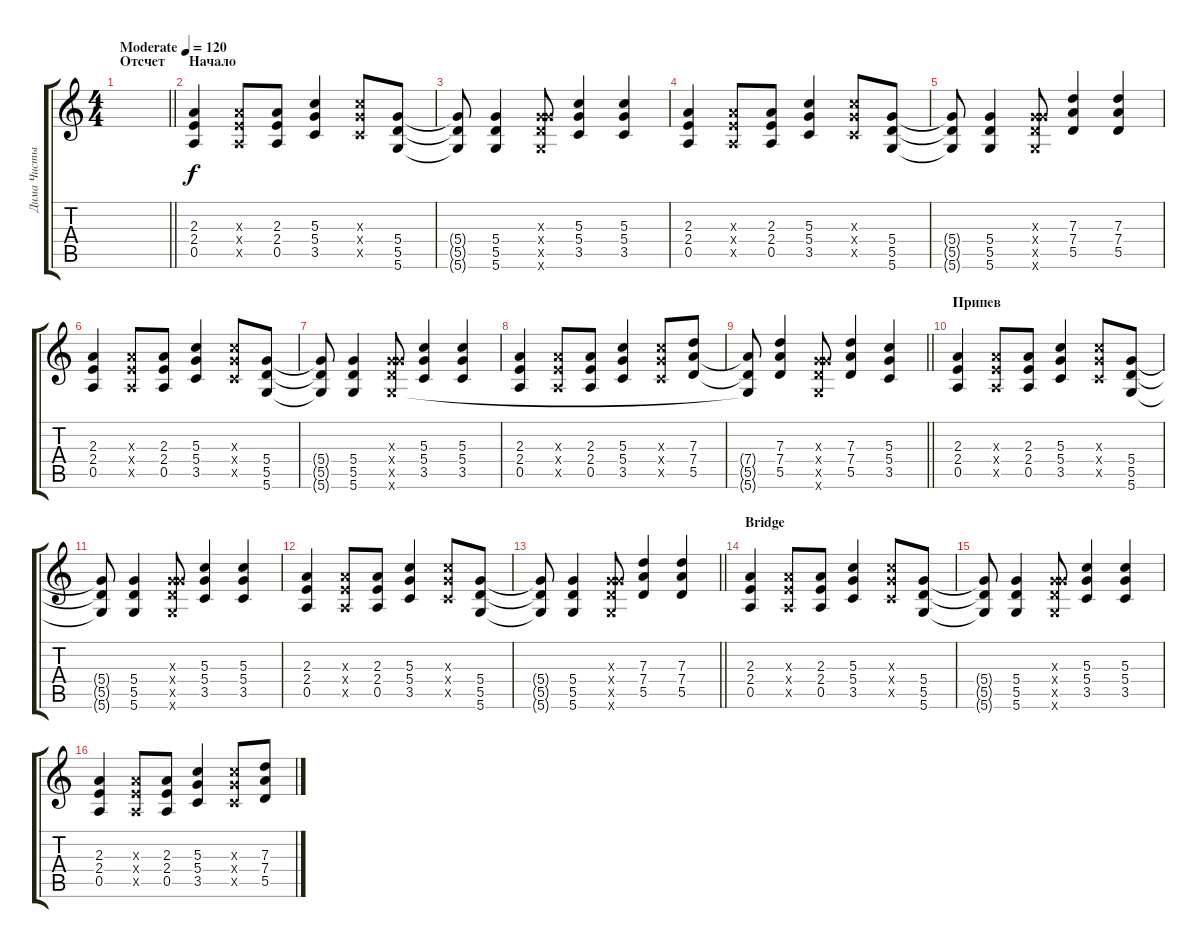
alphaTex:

\track ("Дима Чистый звук" "Дима Чисты") {instrument acousticguitarsteel}
\staff {score tabs}
\tuning (E4 B3 G3 D3 A2 D2) {hide}
\ts (4 4)
\section ("" "Отсчет")
\tempo (120 "Moderate")
\clef g2
\barLineRight lightlight
\ks c
|
\section ("" "Начало")
(2.3 2.4 0.5).4 (2.3{x} 2.4{x} 0.5{x}).8 (2.3 2.4 0.5).8 (5.3 5.4 3.5).4 (5.3{x} 5.4{x} 3.5{x}).8 (5.4 5.5 5.6).8 |
(5.4{t} 5.5{t} 5.6{t}).8 (5.4 5.5 5.6).4 (0.3{x} 5.4{x} 5.5{x} 5.6{x}).8 (5.3 5.4 3.5).4 (5.3 5.4 3.5).4 |
(2.3 2.4 0.5).4 (2.3{x} 2.4{x} 0.5{x}).8 (2.3 2.4 0.5).8 (5.3 5.4 3.5).4 (5.3{x} 5.4{x} 3.5{x}).8 (5.4 5.5 5.6).8 |
(5.4{t} 5.5{t} 5.6{t}).8 (5.4 5.5 5.6).4 (0.3{x} 5.4{x} 5.5{x} 5.6{x}).8 (7.3 7.4 5.5).4 (7.3 7.4 5.5).4 |
(2.3 2.4 0.5).4 (2.3{x} 2.4{x} 0.5{x}).8 (2.3 2.4 0.5).8 (5.3 5.4 3.5).4 (5.3{x} 5.4{x} 3.5{x}).8 (5.4 5.5 5.6).8 |
(5.4{t} 5.5{t} 5.6{t}).8 (5.4 5.5 5.6).4 (0.3{x} 5.4{x} 5.5{x} 5.6{x}).8 (5.3 5.4 3.5).4 (5.3 5.4 3.5).4 |
(2.3 2.4 0.5).4 (2.3{x} 2.4{x} 0.5{x}).8 (2.3 2.4 0.5).8 (5.3 5.4 3.5).4 (5.3{x} 5.4{x} 3.5{x}).8 (7.3 7.4 5.5).8 |
\barLineRight lightlight
(7.4{t} 5.5{t} 5.6{t}).8 (7.3 7.4 5.5).4 (0.3{x} 5.4{x} 5.5{x} 5.6{x}).8 (7.3 7.4 5.5).4 (5.3 5.4 3.5).4 |
\section ("" "Припев")
(2.3 2.4 0.5).4 (2.3{x} 2.4{x} 0.5{x}).8 (2.3 2.4 0.5).8 (5.3 5.4 3.5).4 (5.3{x} 5.4{x} 3.5{x}).8 (5.4 5.5 5.6).8 |
(5.4{t} 5.5{t} 5.6{t}).8 (5.4 5.5 5.6).4 (0.3{x} 5.4{x} 5.5{x} 5.6{x}).8 (5.3 5.4 3.5).4 (5.3 5.4 3.5).4 |
(2.3 2.4 0.5).4 (2.3{x} 2.4{x} 0.5{x}).8 (2.3 2.4 0.5).8 (5.3 5.4 3.5).4 (5.3{x} 5.4{x} 3.5{x}).8 (5.4 5.5 5.6).8 |
\barLineRight lightlight
(5.4{t} 5.5{t} 5.6{t}).8 (5.4 5.5 5.6).4 (0.3{x} 5.4{x} 5.5{x} 5.6{x}).8 (7.3 7.4 5.5).4 (7.3 7.4 5.5).4 |
\section ("" "Bridge")
(2.3 2.4 0.5).4 (2.3{x} 2.4{x} 0.5{x}).8 (2.3 2.4 0.5).8 (5.3 5.4 3.5).4 (5.3{x} 5.4{x} 3.5{x}).8 (5.4 5.5 5.6).8 |
(5.4{t} 5.5{t} 5.6{t}).8 (5.4 5.5 5.6).4 (0.3{x} 5.4{x} 5.5{x} 5.6{x}).8 (5.3 5.4 3.5).4 (5.3 5.4 3.5).4 |
(2.3 2.4 0.5).4 (2.3{x} 2.4{x} 0.5{x}).8 (2.3 2.4 0.5).8 (5.3 5.4 3.5).4 (5.3{x} 5.4{x} 3.5{x}).8 (7.3 7.4 5.5).8
